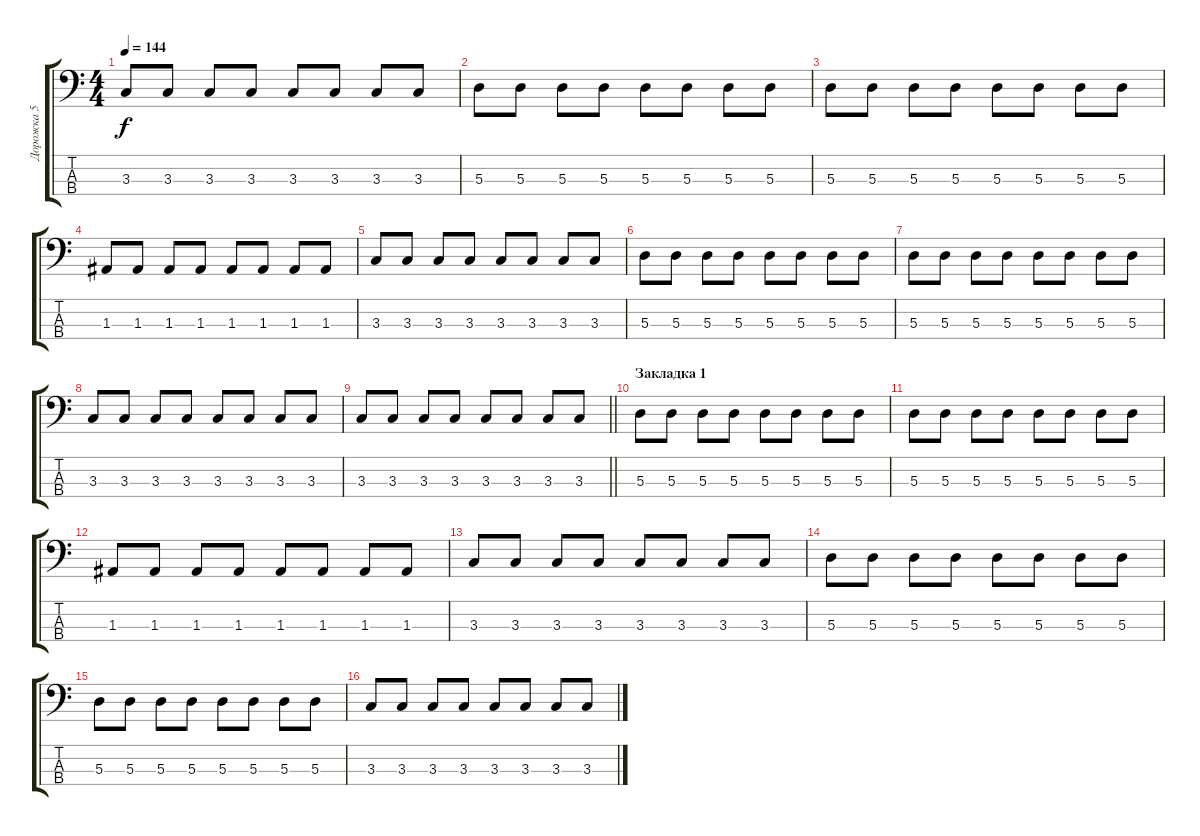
\track ("Дорожка 5" "Дорожка 5") {instrument electricbasspick}
\staff {score tabs}
\tuning (G2 D2 A1 E1) {hide}
\ts (4 4)
\tempo 144
\clef f4
\ks c
3.3.8{dy f} 3.3.8 3.3.8 3.3.8 3.3.8 3.3.8 3.3.8 3.3.8 |
5.3.8 5.3.8 5.3.8 5.3.8 5.3.8 5.3.8 5.3.8 5.3.8 |
5.3.8 5.3.8 5.3.8 5.3.8 5.3.8 5.3.8 5.3.8 5.3.8 |
1.3.8 1.3.8 1.3.8 1.3.8 1.3.8 1.3.8 1.3.8 1.3.8 |
3.3.8 3.3.8 3.3.8 3.3.8 3.3.8 3.3.8 3.3.8 3.3.8 |
5.3.8 5.3.8 5.3.8 5.3.8 5.3.8 5.3.8 5.3.8 5.3.8 |
5.3.8 5.3.8 5.3.8 5.3.8 5.3.8 5.3.8 5.3.8 5.3.8 |
3.3.8 3.3.8 3.3.8 3.3.8 3.3.8 3.3.8 3.3.8 3.3.8 |
\barLineRight lightlight
3.3.8 3.3.8 3.3.8 3.3.8 3.3.8 3.3.8 3.3.8 3.3.8 |
\section ("" "Закладка 1")
5.3.8 5.3.8 5.3.8 5.3.8 5.3.8 5.3.8 5.3.8 5.3.8 |
5.3.8 5.3.8 5.3.8 5.3.8 5.3.8 5.3.8 5.3.8 5.3.8 |
1.3.8 1.3.8 1.3.8 1.3.8 1.3.8 1.3.8 1.3.8 1.3.8 |
3.3.8 3.3.8 3.3.8 3.3.8 3.3.8 3.3.8 3.3.8 3.3.8 |
5.3.8 5.3.8 5.3.8 5.3.8 5.3.8 5.3.8 5.3.8 5.3.8 |
5.3.8 5.3.8 5.3.8 5.3.8 5.3.8 5.3.8 5.3.8 5.3.8 |
3.3.8 3.3.8 3.3.8 3.3.8 3.3.8 3.3.8 3.3.8 3.3.8
